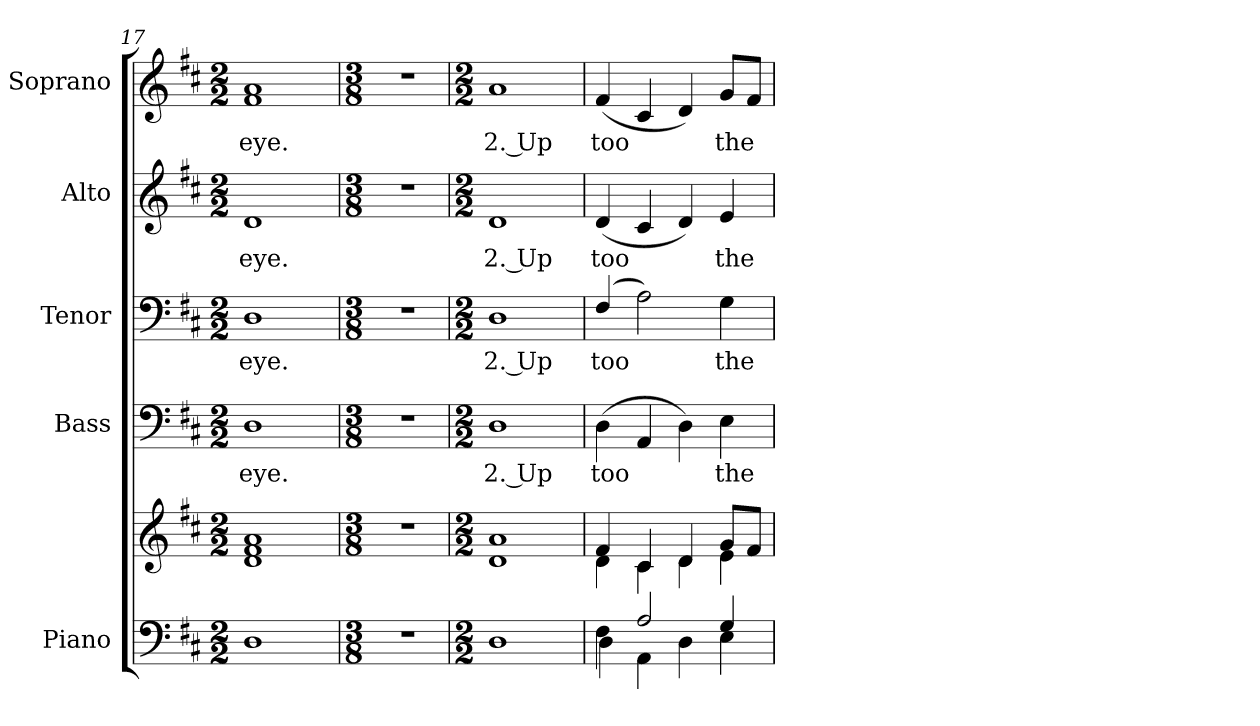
**kern	**kern	**kern	**text	**kern	**text	**kern	**text	**kern	**text
*part5	*part5	*part4	*part4	*part3	*part3	*part2	*part2	*part1	*part1
*staff6	*staff5	*staff4	*staff4	*staff3	*staff3	*staff2	*staff2	*staff1	*staff1
*I"Piano	*	*I"Bass	*	*I"Tenor	*	*I"Alto	*	*I"Soprano	*
*I'Pno.	*	*I'B.	*	*I'T.	*	*I'A.	*	*I'S.	*
*clefF4	*clefG2	*clefF4	*	*clefF4	*	*clefG2	*	*clefG2	*
*k[f#c#]	*k[f#c#]	*k[f#c#]	*	*k[f#c#]	*	*k[f#c#]	*	*k[f#c#]	*
*D:	*D:	*D:	*	*D:	*	*D:	*	*D:	*
*M2/2	*M2/2	*M2/2	*	*M2/2	*	*M2/2	*	*M2/2	*
=17	=17	=17	=17	=17	=17	=17	=17	=17	=17
!	!	!	!LO:LY:b:color=#000000	!	!	!	!	!	!
!	!	!	!	!	!LO:LY:b:color=#000000	!	!	!	!
!	!	!	!	!	!	!	!LO:LY:b:color=#000000	!	!
!	!	!	!	!	!	!	!	!	!LO:LY:b:color=#000000
1Di	1di 1f#i 1ai	1Di	eye.	1Di	eye.	1di	eye.	1f#i 1ai	eye.
!!LO:PB:g=z
=18	=18	=18	=18	=18	=18	=18	=18	=18	=18
*M3/8	*M3/8	*M3/8	*	*M3/8	*	*M3/8	*	*M3/8	*
!LO:N:vis=1	!LO:N:vis=1	!LO:N:vis=1	!	!LO:N:vis=1	!	!LO:N:vis=1	!	!LO:N:vis=1	!
4.r	4.r	4.r	.	4.r	.	4.r	.	4.r	.
=19	=19	=19	=19	=19	=19	=19	=19	=19	=19
*M2/2	*M2/2	*M2/2	*	*M2/2	*	*M2/2	*	*M2/2	*
!	!	!	!LO:LY:b:color=#000000	!	!	!	!	!	!
!	!	!	!	!	!LO:LY:b:color=#000000	!	!	!	!
!	!	!	!	!	!	!	!LO:LY:b:color=#000000	!	!
!	!	!	!	!	!	!	!	!	!LO:LY:b:color=#000000
1Di	1di 1ai	1Di	2. Up	1Di	2. Up	1di	2. Up	1ai	2. Up
=20	=20	=20	=20	=20	=20	=20	=20	=20	=20
*^	*^	*	*	*	*	*	*	*	*
!	!	!	!	!	!LO:LY:b:color=#000000	!	!	!	!	!	!
!	!	!	!	!	!	!	!LO:LY:b:color=#000000	!	!	!	!
!	!	!	!	!	!	!	!	!	!LO:LY:b:color=#000000	!	!
!	!	!	!	!	!	!	!	!	!	!	!LO:LY:b:color=#000000
4F#i\	4Di\	4f#i/	4di\	(4Di\	too	(4F#i/	too	(4di/	too	(4f#i/	too
2Ai/	4AAi\	4c#i/	4c#i\	4AAi/	.	2Ai\)	.	4c#i/	.	4c#i/	.
.	4Di\	4di/	4di\	4Di\)	.	.	.	4di/)	.	4di/)	.
!	!	!	!	!	!LO:LY:b:color=#000000	!	!	!	!	!	!
!	!	!	!	!	!	!	!LO:LY:b:color=#000000	!	!	!	!
!	!	!	!	!	!	!	!	!	!LO:LY:b:color=#000000	!	!
!	!	!	!	!	!	!	!	!	!	!	!LO:LY:b:color=#000000
4Gi/	4Ei\	8gi/L	4ei\	4Ei\	the	4Gi\	the	4ei/	the	8gi/L	the
.	.	8f#i/J	.	.	.	.	.	.	.	8f#i/J	.
*v	*v	*	*	*	*	*	*	*	*	*	*
*	*v	*v	*	*	*	*	*	*	*	*
=	=	=	=	=	=	=	=	=	=
*-	*-	*-	*-	*-	*-	*-	*-	*-	*-
